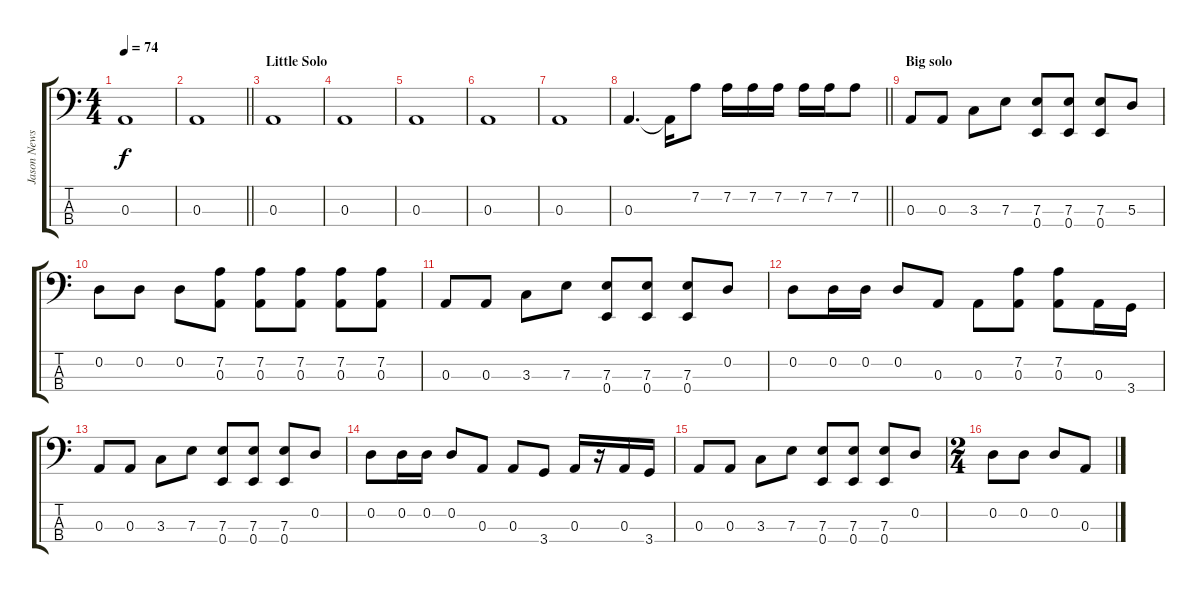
\track ("Jason Newsted" "Jason News") {instrument electricbasspick}
\staff {score tabs}
\tuning (G2 D2 A1 E1) {hide}
\ts (4 4)
\tempo 74
\clef f4
\ks c
0.3.1{dy f} |
\barLineRight lightlight
0.3.1 |
\section ("" "Little Solo")
0.3.1 |
0.3.1 |
0.3.1 |
0.3.1 |
0.3.1 |
\barLineRight lightlight
0.3.4{d} 0.3{t}.16 7.2.8 7.2.16 7.2.16 7.2.16 7.2.16 7.2.16 7.2.8 |
\section ("" "Big solo")
0.3.8 0.3.8 3.3.8 7.3.8 (7.3 0.4).8 (7.3 0.4).8 (7.3 0.4).8 5.3.8 |
0.2.8 0.2.8 0.2.8 (7.2 0.3).8 (7.2 0.3).8 (7.2 0.3).8 (7.2 0.3).8 (7.2 0.3).8 |
0.3.8 0.3.8 3.3.8 7.3.8 (7.3 0.4).8 (7.3 0.4).8 (7.3 0.4).8 0.2.8 |
0.2.8 0.2.16 0.2.16 0.2.8 0.3.8 0.3.8 (7.2 0.3).8 (7.2 0.3).8 0.3.16 3.4.16 |
0.3.8 0.3.8 3.3.8 7.3.8 (7.3 0.4).8 (7.3 0.4).8 (7.3 0.4).8 0.2.8 |
0.2.8 0.2.16 0.2.16 0.2.8 0.3.8 0.3.8 3.4.8 0.3.16 r.16 0.3.16 3.4.16 |
0.3.8 0.3.8 3.3.8 7.3.8 (7.3 0.4).8 (7.3 0.4).8 (7.3 0.4).8 0.2.8 |
\ts (2 4)
0.2.8 0.2.8 0.2.8 0.3.8
